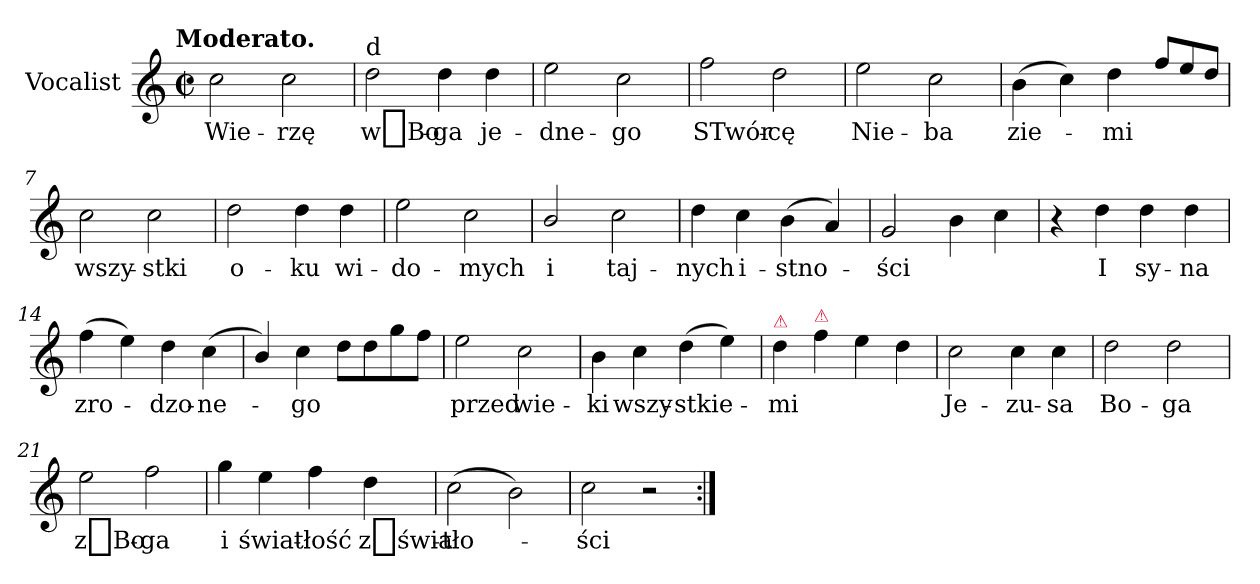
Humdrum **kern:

**kern	**text
*part1	*part1
*staff1	*staff1
*I"Vocalist	*
*clefG2	*
*k[]	*
*C:	*
!!LO:TX:omd:t=Moderato.
*M2/2	*
*met(c|)	*
=1	=1
2cc\	Wie-
2cc\	-rzę
=2	=2
!LO:TX:a:t=d	!
2dd\	w_Bo-
4dd\	-ga
4dd\	je-
=3	=3
2ee\	-dne-
2cc\	-go
=4	=4
2ff\	STwór-
2dd\	-cę
=5	=5
2ee\	Nie-
2cc\	-ba
=6	=6
(<4b\	zie-
4cc\)	.
4dd\	-mi
*Xtuplet	*
12ff/L	.
12ee/	.
12dd/J	.
=7	=7
2cc\	wszy-
2cc\	-stki
=8	=8
2dd\	o-
4dd\	-ku
4dd\	wi-
=9	=9
2ee\	-do-
2cc\	-mych
=10	=10
2b/	i
2cc\	taj-
=11	=11
4dd\	-nych
4cc\	i-
(>4b\	-stno-
4a/)	.
=12	=12
2g/	-ści
4b\	.
4cc\	.
=13	=13
4r	.
4dd\	I
4dd\	sy-
4dd\	-na
=14	=14
(4ff\	zro-
4ee\)	.
4dd\	-dzo-
(<4cc\	-ne-
=15	=15
4b/)	.
4cc\	-go
8dd\L	.
8dd\	.
8gg\	.
8ff\J	.
=16	=16
2ee\	przed
2cc\	wie-
=17	=17
4b\	-ki
4cc\	wszy-
(<4dd\	-stkie-
4ee\)	.
=18	=18
!LO:TX:a:color=crimson:t=⚠	!
4dd\	-mi
!LO:TX:a:color=crimson:t=⚠	!
4ff\	.
4ee\	.
4dd\	.
=19	=19
2cc\	Je-
4cc\	-zu-
4cc\	-sa
=20	=20
2dd\	Bo-
2dd\	-ga
=21	=21
2ee\	z_Bo-
2ff\	-ga
=22	=22
4gg\	i
4ee\	świat-
4ff\	-łość
4dd\	z_świa-
=23	=23
(2cc\	-tło-
2b\)	.
=24	=24
2cc\	-ści
2r	.
=:|!	=:|!
*-	*-
